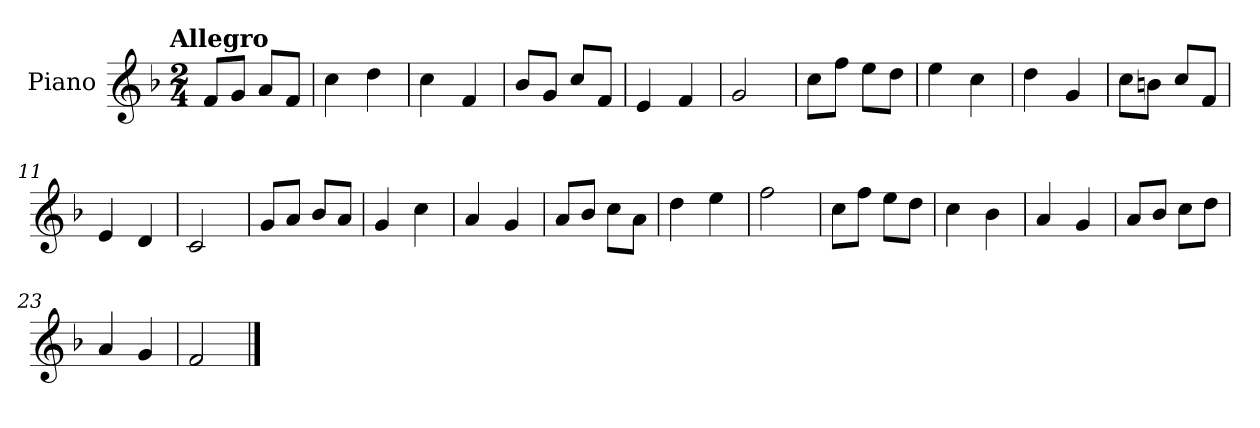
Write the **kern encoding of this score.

**kern
*part1
*staff1
*I"Piano
*I'Pno.
*clefG2
*k[b-]
!!LO:TX:omd:t=Allegro
*M2/4
*MM144
=1
8f/L
8g/J
8a/L
8f/J
=2
4cc\
4dd\
=3
4cc\
4f/
=4
8b-/L
8g/J
8cc/L
8f/J
=5
4e/
4f/
=6
2g/
!!LO:LB:g=z
=7
8cc\L
8ff\J
8ee\L
8dd\J
=8
4ee\
4cc\
=9
4dd\
4g/
=10
8cc\L
8bn\J
8cc/L
8f/J
=11
4e/
4d/
=12
2c/
!!LO:LB:g=z
=13
8g/L
8a/J
8b-/L
8a/J
=14
4g/
4cc\
=15
4a/
4g/
=16
8a/L
8b-/J
8cc\L
8a\J
=17
4dd\
4ee\
=18
2ff\
=19
8cc\L
8ff\J
8ee\L
8dd\J
!!LO:LB:g=z
=20
4cc\
4b-\
=21
4a/
4g/
=22
8a/L
8b-/J
8cc\L
8dd\J
=23
4a/
4g/
=24
2f/
==
*-
